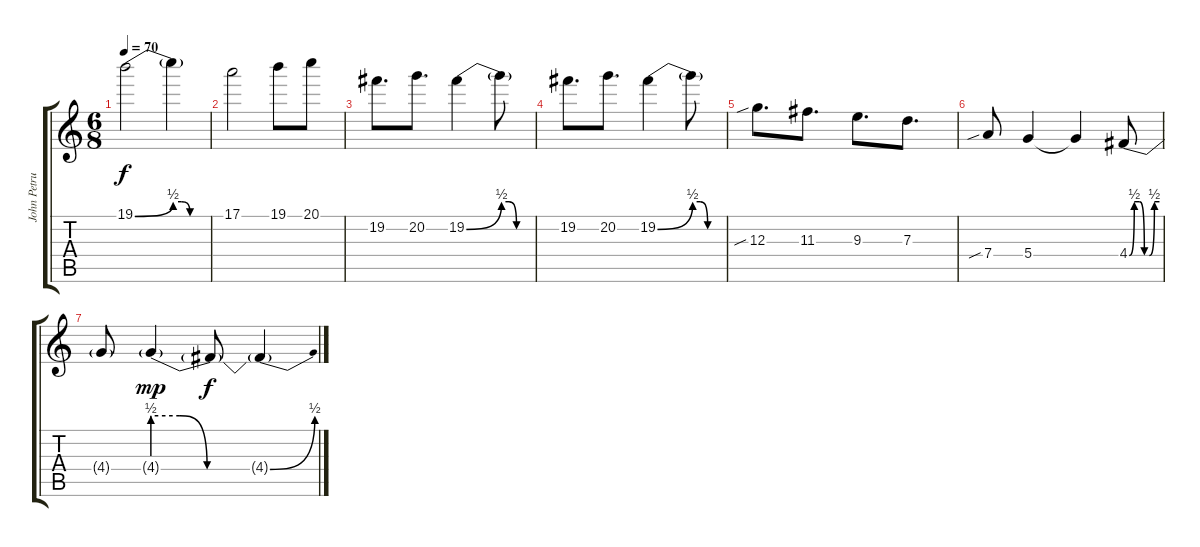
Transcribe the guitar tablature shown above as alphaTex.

\track ("John Petrucci  II" "John Petru") {instrument electricguitarjazz}
\staff {score tabs}
\tuning (E4 B3 G3 D3 A2 E2) {hide}
\ts (6 8)
\tempo 70
\clef g2
\ks c
19.1{be (bend 0 0 60 2)}.2{dy f} 19.1{be (custom 0 2 15 2 30 0 60 0) t}.4 |
17.1.2 19.1.8 20.1.8 |
19.2.8{d} 20.2.8{d} 19.2{be (bend 0 0 60 2)}.4 19.2{be (custom 0 2 15 2 30 0 60 0) t}.8 |
19.2.8{d} 20.2.8{d} 19.2{be (bend 0 0 60 2)}.4 19.2{be (custom 0 2 15 2 30 0 60 0) t}.8 |
12.3{sib}.8{d} 11.3.8{d} 9.3.8{d} 7.3.8{d} |
7.4{sib}.8 5.4.4 5.4{t}.4 4.4{be (custom 0 0 10 2 20 2 30 0 40 0 50 2 60 2)}.8 |
4.4{t}.8 4.4{be (custom 0 2 15 2 30 0 60 0) g}.4{dy mp} 4.4{t}.8{dy f} 4.4{be (bend 0 0 60 2) t}.4
